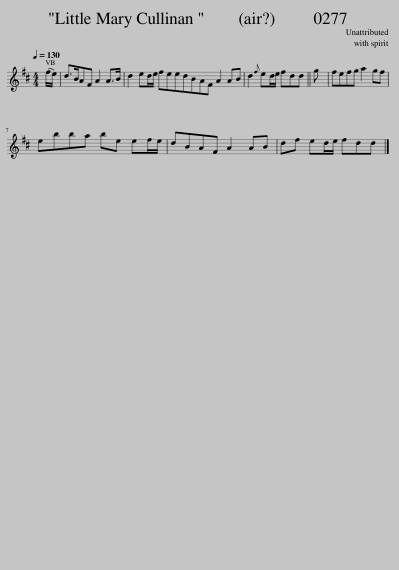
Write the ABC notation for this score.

X:1
L:1/8
Q:1/4=130
M:4/4
I:linebreak $
K:D
V:1 treble
V:1
 (f/e/) | d>BAF A2 A>B | d2 ed/e/ feedBAF A2 AB | d2{f} ed/e/ fdd || g | %5
 fefg a2 gf |$ ebba be ef/e/ | dBAF A2 AB | df ed/e/ fdd |] %9
